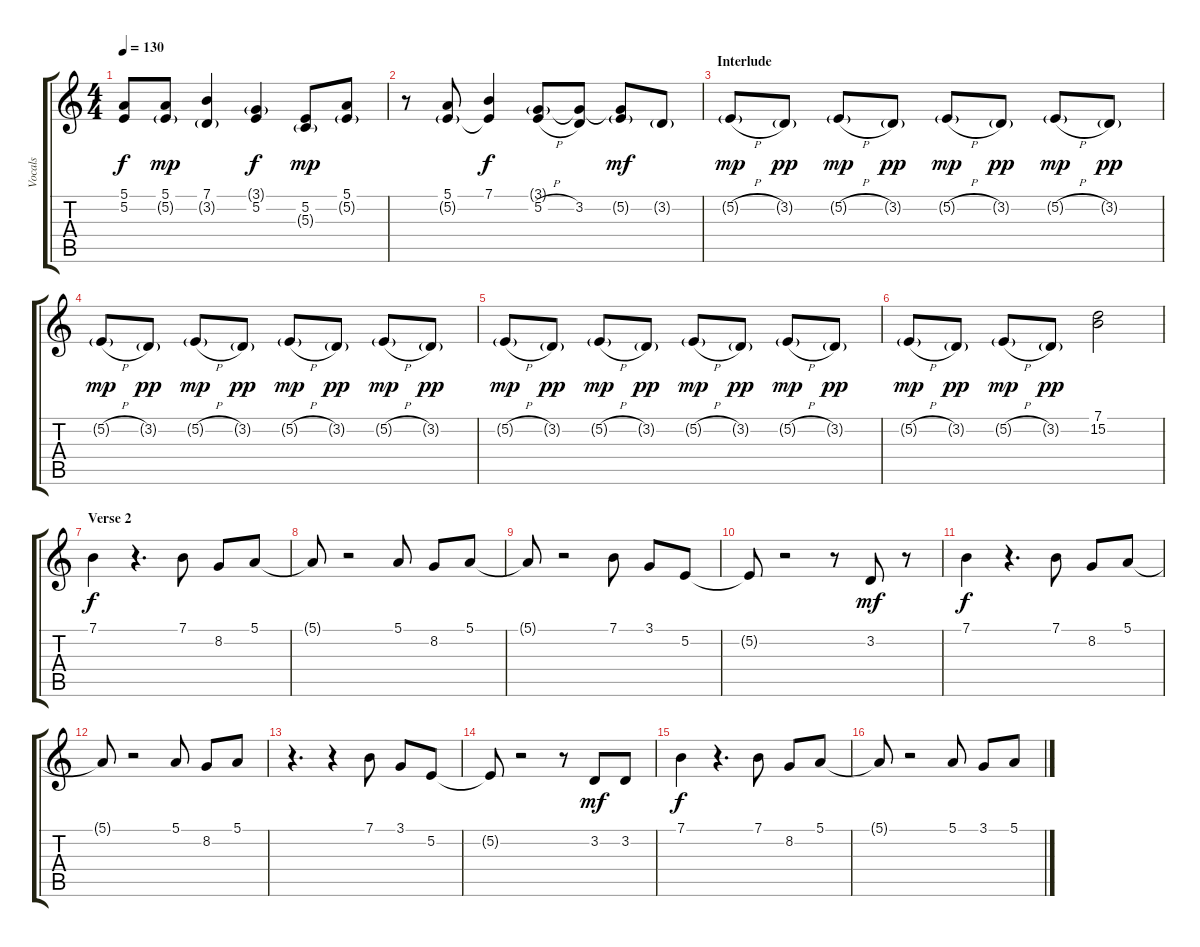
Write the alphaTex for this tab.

\track ("Vocals" "Vocals") {instrument clarinet}
\staff {score tabs}
\tuning (E4 B3 G3 D3 A2 E2) {hide}
\ts (4 4)
\tempo 130
\clef g2
\ks c
(5.1{t} 5.2{t}).8{dy f} (5.1 5.2{g}).8{dy mp} (7.1 3.2{g}).4 (3.1{g} 5.2).4{dy f} (5.2 5.3{g}).8{dy mp} (5.1 5.2{g}).8 |
r.8 (5.1 5.2{g}).8 (7.1 5.2{t}).4{dy f} (3.1{g} 5.2{h}).8 (3.1{t} 3.2).8 (3.1{t} 5.2{g}).8{dy mf} 3.2{g}.8 |
\section ("" "Interlude")
5.2{h g}.8{dy mp} 3.2{g}.8{dy pp} 5.2{h g}.8{dy mp} 3.2{g}.8{dy pp} 5.2{h g}.8{dy mp} 3.2{g}.8{dy pp} 5.2{h g}.8{dy mp} 3.2{g}.8{dy pp} |
5.2{h g}.8{dy mp} 3.2{g}.8{dy pp} 5.2{h g}.8{dy mp} 3.2{g}.8{dy pp} 5.2{h g}.8{dy mp} 3.2{g}.8{dy pp} 5.2{h g}.8{dy mp} 3.2{g}.8{dy pp} |
5.2{h g}.8{dy mp} 3.2{g}.8{dy pp} 5.2{h g}.8{dy mp} 3.2{g}.8{dy pp} 5.2{h g}.8{dy mp} 3.2{g}.8{dy pp} 5.2{h g}.8{dy mp} 3.2{g}.8{dy pp} |
5.2{h g}.8{dy mp} 3.2{g}.8{dy pp} 5.2{h g}.8{dy mp} 3.2{g}.8{dy pp} (7.1 15.2).2 |
\section ("" "Verse 2")
7.1.4{dy f} r.4{d} 7.1.8 8.2.8 5.1.8 |
5.1{t}.8 r.2 5.1.8 8.2.8 5.1.8 |
5.1{t}.8 r.2 7.1.8 3.1.8 5.2.8 |
5.2{t}.8 r.2 r.8 3.2.8{dy mf} r.8 |
7.1.4{dy f} r.4{d} 7.1.8 8.2.8 5.1.8 |
5.1{t}.8 r.2 5.1.8 8.2.8 5.1.8 |
r.4{d} r.4 7.1.8 3.1.8 5.2.8 |
5.2{t}.8 r.2 r.8 3.2.8{dy mf} 3.2.8 |
7.1.4{dy f} r.4{d} 7.1.8 8.2.8 5.1.8 |
5.1{t}.8 r.2 5.1.8 3.1.8 5.1.8
